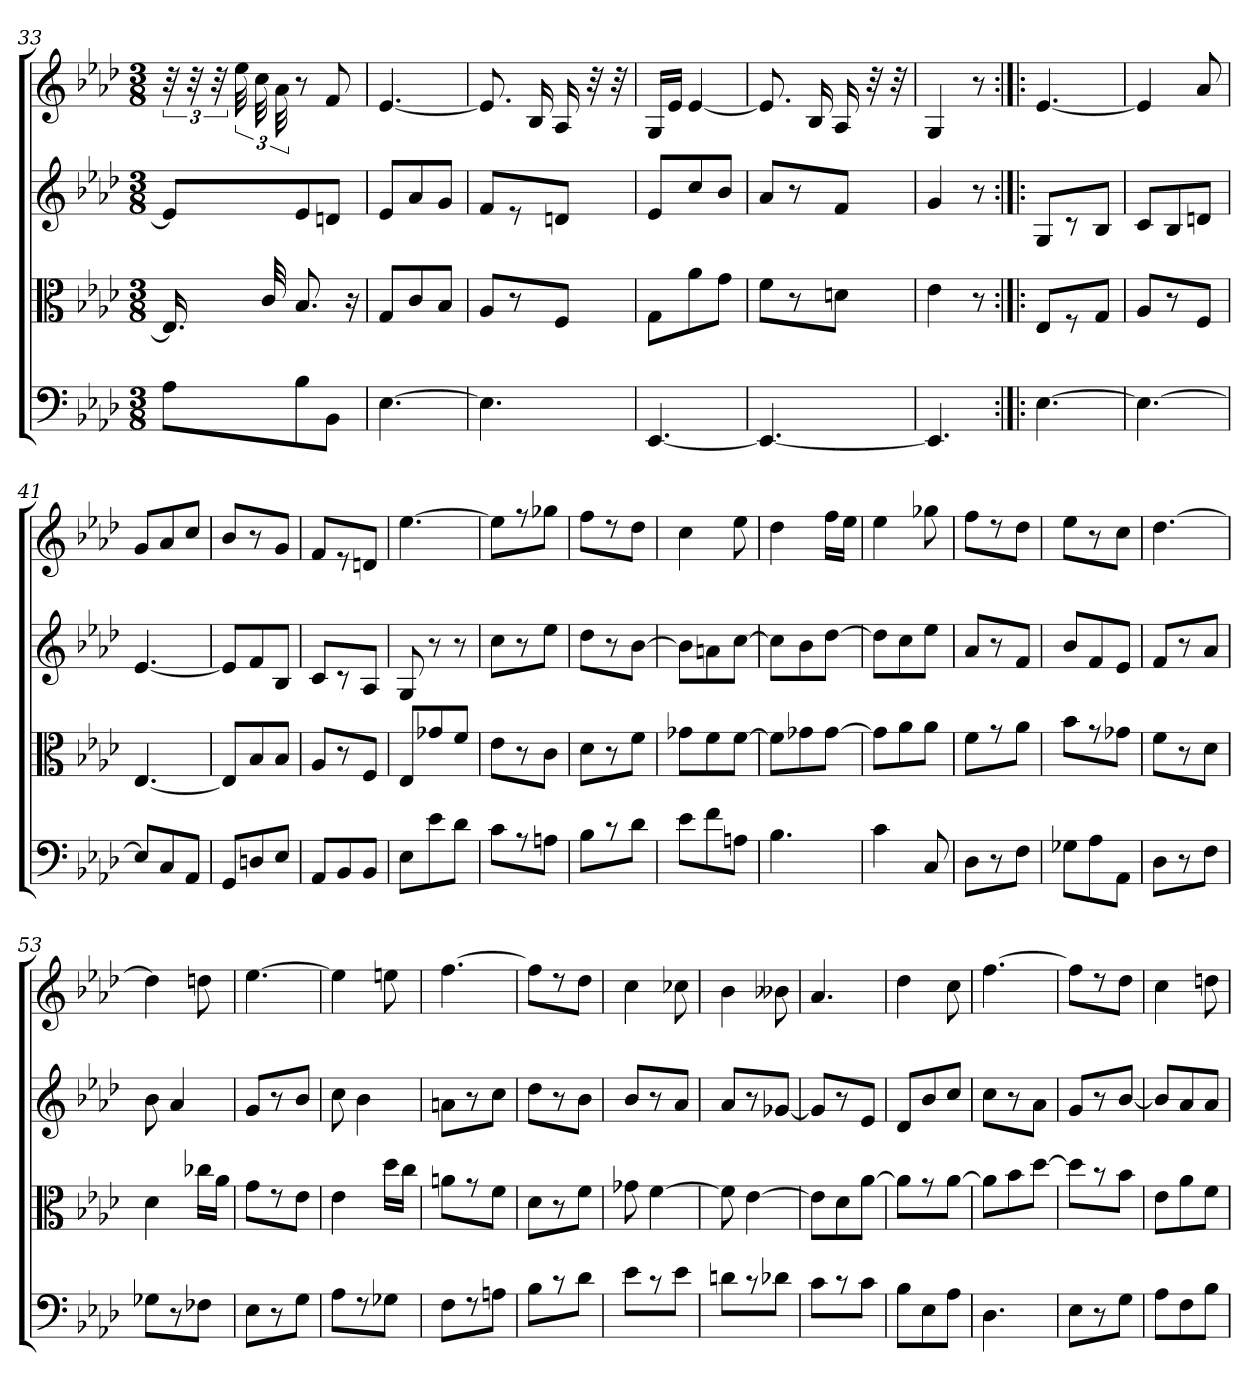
**kern	**kern	**kern	**kern
*part4	*part3	*part2	*part1
*staff4	*staff3	*staff2	*staff1
*clefF4	*clefC3	*clefG2	*clefG2
*k[b-e-a-d-]	*k[b-e-a-d-]	*k[b-e-a-d-]	*k[b-e-a-d-]
*A-:	*A-:	*A-:	*A-:
*M3/8	*M3/8	*M3/8	*M3/8
=33	=33	=33	=33
8A-\L	16.E-/]	8e-/L]	48r
.	.	.	48r
.	.	.	48r
.	.	.	48ee-\
.	.	.	48cc\
.	32c/	.	.
.	.	.	48a-\
8B-\	8.B-/	8e-/	8r
8BB-\J	.	8dn/J	8f/
.	16r	.	.
=34	=34	=34	=34
[4.E-\	8G/L	8e-/L	[4.e-/
.	8c/	8a-/	.
.	8B-/J	8g/J	.
=35	=35	=35	=35
4.E-\]	8A-/L	8f/L	8.e-/]
.	8r	8r	.
.	.	.	16B-/
.	8F/J	8dn/J	16A-/
.	.	.	32r
.	.	.	32r
=36	=36	=36	=36
[4.EE-/	8G\L	8e-/L	16G/LL
.	.	.	16e-/JJ
.	8a-\	8cc/	[4e-/
.	8g\J	8b-/J	.
=37	=37	=37	=37
4.EE-/_	8f\L	8a-/L	8.e-/]
.	8r	8r	.
.	.	.	16B-/
.	8dn\J	8f/J	16A-/
.	.	.	32r
.	.	.	32r
=38	=38	=38	=38
4.EE-/]	4e-\	4g/	4G/
.	8r	8r	8r
=39:|!|:	=39:|!|:	=39:|!|:	=39:|!|:
[4.E-\	8E-/L	8G/L	[4.e-/
.	8r	8r	.
.	8G/J	8B-/J	.
=40	=40	=40	=40
4.E-\_	8A-/L	8c/L	4e-/]
.	8r	8B-/	.
.	8F/J	8dn/J	8a-/
=41	=41	=41	=41
8E-/L]	[4.E-/	[4.e-/	8g/L
8C/	.	.	8a-/
8AA-/J	.	.	8cc/J
=42	=42	=42	=42
8GG/L	8E-/L]	8e-/L]	8b-/L
8Dn/	8B-/	8f/	8r
8E-/J	8B-/J	8B-/J	8g/J
=43	=43	=43	=43
8AA-/L	8A-/L	8c/L	8f/L
8BB-/	8r	8r	8r
8BB-/J	8F/J	8A-/J	8dn/J
=44	=44	=44	=44
8E-L	8E-/L	8G/	[4.ee-\
8e-\	8g-X/	8r	.
8d-\J	8f/J	8r	.
=45	=45	=45	=45
8c\L	8e-\L	8cc\L	8ee-\L]
8r	8r	8r	8r
8An\J	8c\J	8ee-\J	8gg-X\J
=46	=46	=46	=46
8B-\L	8d-\L	8dd-\L	8ff\L
8r	8r	8r	8r
8d-\J	8f\J	[8b-\J	8dd-\J
=47	=47	=47	=47
8e-\L	8g-X\L	8b-\L]	4cc\
8f\	8f\	8an\	.
8An\J	[8f\J	[8cc\J	8ee-\
=48	=48	=48	=48
4.B-\	8f\L]	8cc\L]	4dd-\
.	8g-X\	8b-\	.
.	[8g-\J	[8dd-\J	16ff\LL
.	.	.	16ee-\JJ
=49	=49	=49	=49
4c\	8g-\L]	8dd-\L]	4ee-\
.	8a-\	8cc\	.
8C/	8a-\J	8ee-\J	8gg-X\
=50	=50	=50	=50
8D-\L	8f\L	8a-/L	8ff\L
8r	8r	8r	8r
8F\J	8a-\J	8f/J	8dd-\J
=51	=51	=51	=51
8G-X\L	8b-\L	8b-/L	8ee-\L
8A-\	8r	8f/	8r
8AA-\J	8g-X\J	8e-/J	8cc\J
=52	=52	=52	=52
8D-\L	8f\L	8f/L	[4.dd-\
8r	8r	8r	.
8F\J	8d-\J	8a-/J	.
=53	=53	=53	=53
8G-X\L	4d-\	8b-\	4dd-\]
8r	.	4a-/	.
8F-X\J	16cc-X\LL	.	8ddn\
.	16a-\JJ	.	.
=54	=54	=54	=54
8E-\L	8g\L	8g/L	[4.ee-\
8r	8r	8r	.
8G\J	8e-\J	8b-/J	.
=55	=55	=55	=55
8A-\L	4e-\	8cc\	4ee-\]
8r	.	4b-\	.
8G-X\J	16dd-\LL	.	8een\
.	16cc\JJ	.	.
=56	=56	=56	=56
8F\L	8an\L	8an\L	[4.ff\
8r	8r	8r	.
8An\J	8f\J	8cc\J	.
=57	=57	=57	=57
8B-\L	8d-\L	8dd-\L	8ff\L]
8r	8r	8r	8r
8d-\J	8f\J	8b-\J	8dd-\J
=58	=58	=58	=58
8e-\L	8g-X\	8b-/L	4cc\
8r	[4f\	8r	.
8e-\J	.	8a-/J	8cc-X\
=59	=59	=59	=59
8dn\L	8f\]	8a-/L	4b-\
8r	[4e-\	8r	.
8d-X\J	.	[8g-X/J	8b--X\
=60	=60	=60	=60
8c\L	8e-\L]	8g-/L]	4.a-/
8r	8d-\	8r	.
8c\J	[8a-\J	8e-/J	.
=61	=61	=61	=61
8B-\L	8a-\L]	8d-/L	4dd-\
8E-\	8r	8b-/	.
8A-\J	[8a-\J	8cc/J	8cc\
=62	=62	=62	=62
4.D-\	8a-\L]	8cc\L	[4.ff\
.	8b-\	8r	.
.	[8dd-\J	8a-\J	.
=63	=63	=63	=63
8E-\L	8dd-\L]	8g/L	8ff\L]
8r	8r	8r	8r
8G\J	8b-\J	[8b-/J	8dd-\J
=64	=64	=64	=64
8A-\L	8e-\L	8b-/L]	4cc\
8F\	8a-\	8a-/	.
8B-\J	8f\J	8a-/J	8ddn\
=	=	=	=
*-	*-	*-	*-
